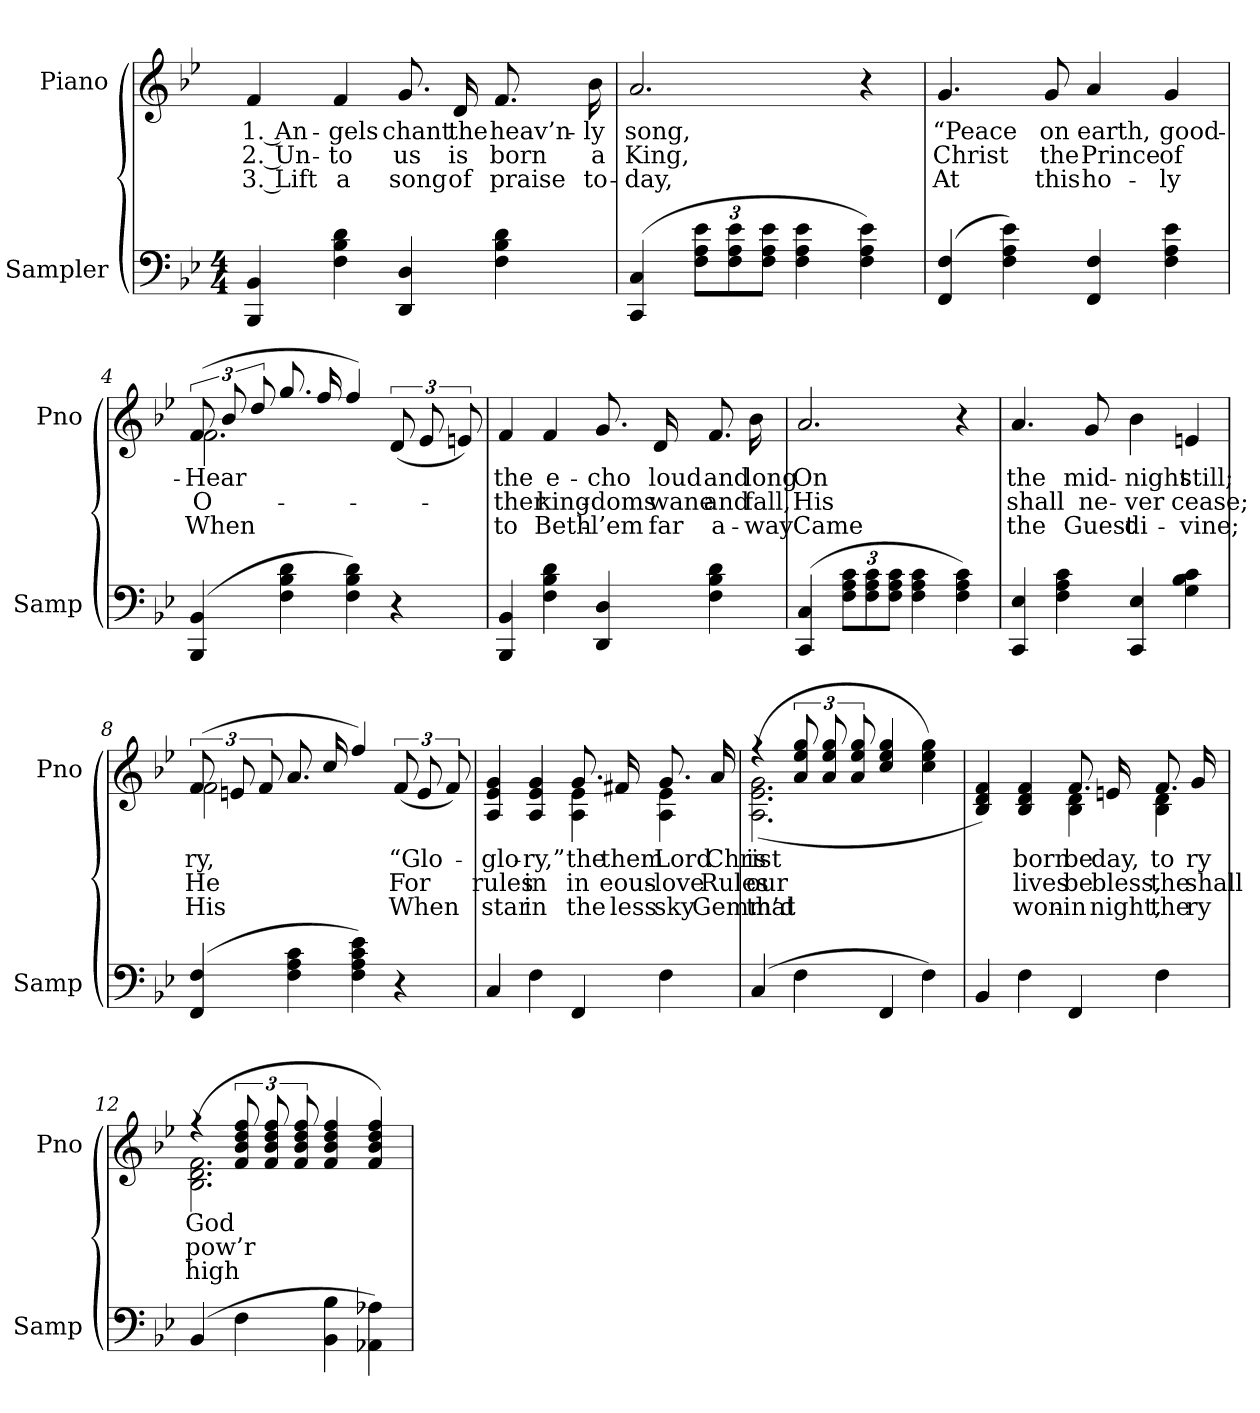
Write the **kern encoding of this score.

**kern	**text	**kern	**text	**text	**text
*part2	*part2	*part1	*part1	*part1	*part1
*staff2	*staff2	*staff1	*staff1	*staff1	*staff1
*I"Sampler	*	*I"Piano	*	*	*
*I'Samp	*	*I'Pno	*	*	*
*clefF4	*	*clefG2	*	*	*
*k[b-e-]	*	*k[b-e-]	*	*	*
*B-:	*	*B-:	*	*	*
*M4/4	*	*	*	*	*
=1	=1	=1	=1	=1	=1
4BBB- 4BB-	.	4f	1. An-	2. Un-	3. Lift
4F 4B- 4d	.	4f	-gels	-to	a
4DD 4D	.	8.g	chant	us	song
.	.	16d	the	is	of
4F 4B- 4d	.	8.f	heav’n-	born	praise
.	.	16b-	-ly	a	to-
=2	=2	=2	=2	=2	=2
(4CC 4C	.	2.a	song,	King,	-day,
12F\ 12A\ 12e-\L	.	.	.	.	.
12F\ 12A\ 12e-\	.	.	.	.	.
12F\ 12A\ 12e-\J	.	.	.	.	.
4F 4A 4e-	.	.	.	.	.
4F 4A 4e-)	.	4r	.	.	.
=3	=3	=3	=3	=3	=3
(4FF 4F	.	4.g	“Peace	Christ	At
4F 4A 4e-)	.	.	.	.	.
.	.	8g	on	the	this
4FF 4F	.	4a	earth,	Prince	ho-
4F 4A 4e-	.	4g	good-	of	-ly
=4	=4	=4	=4	=4	=4
*	*	*^	*	*	*
(4BBB- 4BB-	.	(12f/	2.f	Hear	O-	When
.	.	12b-/	.	.	.	.
.	.	12dd/	.	.	.	.
4F 4B- 4d	.	8.gg/	.	.	.	.
.	.	16ff/	.	.	.	.
4F 4B- 4d)	.	4ff/)	.	.	.	.
4r	.	(12d/	4ryy	.	.	.
.	.	12e-/	.	.	.	.
.	.	12en/)	.	.	.	.
*	*	*v	*v	*	*	*
=5	=5	=5	=5	=5	=5
4BBB- 4BB-	.	4f	the	-ther	to
4F 4B- 4d	.	4f	e-	king-	Beth-
4DD 4D	.	8.g	-cho	-doms	-l’em
.	.	16d	loud	wane	far
4F 4B- 4d	.	8.f	and	and	a-
.	.	16b-	long	fall,	-way
=6	=6	=6	=6	=6	=6
(4CC 4C	.	2.a	On	His	Came
12F\ 12A\ 12c\L	.	.	.	.	.
12F\ 12A\ 12c\	.	.	.	.	.
12F\ 12A\ 12c\J	.	.	.	.	.
4F\ 4A\ 4c\	.	.	.	.	.
4F\ 4A\ 4c\)	.	4r	.	.	.
=7	=7	=7	=7	=7	=7
4CC 4E-	.	4.a	the	shall	the
4F 4A 4c	.	.	.	.	.
.	.	8g	mid-	ne-	Guest
4CC 4E-	.	4b-	-night	-ver	di-
4G 4B- 4c	.	4en	still;	cease;	-vine;
=8	=8	=8	=8	=8	=8
*	*	*^	*	*	*
(4FF 4F	.	(12f/	2f	-ry,	He	His
.	.	12en/	.	.	.	.
.	.	12f/	.	.	.	.
4F 4A 4c	.	8.a/	.	.	.	.
.	.	16cc/	.	.	.	.
4F 4A 4c 4e-)	.	4ff/)	2ryy	.	.	.
4r	.	(12f/	.	“Glo-	For	When
.	.	12e/	.	.	.	.
.	.	12f/)	.	.	.	.
=9	=9	=9	=9	=9	=9	=9
4C	.	4A 4e- 4g	2ryy	glo-	rules	star
4F	.	4A 4e- 4g	.	-ry,”	in	in
4FF	.	8.g/	4A 4e-	the	in	the
.	.	16f#X/	.	them	-eous-	-less
4F	.	8.g/	4A 4e-	Lord	love	sky
.	.	16a/	.	Christ	Rules	Gemm’d
=10	=10	=10	=10	=10	=10	=10
(4C	.	(4r	(2.A 2.e- 2.g	is	our	that
4F	.	12a/ 12ee-/ 12gg/	.	.	.	.
.	.	12a/ 12ee-/ 12gg/	.	.	.	.
.	.	12a/ 12ee-/ 12gg/	.	.	.	.
4FF	.	4cc 4ee- 4gg	.	.	.	.
4F)	.	4cc 4ee- 4gg)	4ryy	.	.	.
=11	=11	=11	=11	=11	=11	=11
4BB-	.	4B- 4d 4f)	2ryy	.	.	.
4F	.	4B- 4d 4f	.	born	lives	won-
4FF	.	8.f/	4B- 4d	be	be	in
.	.	16en/	.	-day,	bless,	night,
4F	.	8.f/	4B- 4d	to	the	the
.	.	16g/	.	-ry	shall	-ry
=12	=12	=12	=12	=12	=12	=12
(4BB-	.	(4r	2.B- 2.d 2.f	God	pow’r	high-
4F	.	12f/ 12b-/ 12dd/ 12ff/	.	.	.	.
.	.	12f/ 12b-/ 12dd/ 12ff/	.	.	.	.
.	.	12f/ 12b-/ 12dd/ 12ff/	.	.	.	.
4BB- 4B-	.	4f/ 4b-/ 4dd/ 4ff/	.	.	.	.
4AA-X 4A-X)	.	4f/ 4b-/ 4dd/ 4ff/)	4ryy	.	.	.
*	*	*v	*v	*	*	*
=	=	=	=	=	=
*-	*-	*-	*-	*-	*-
